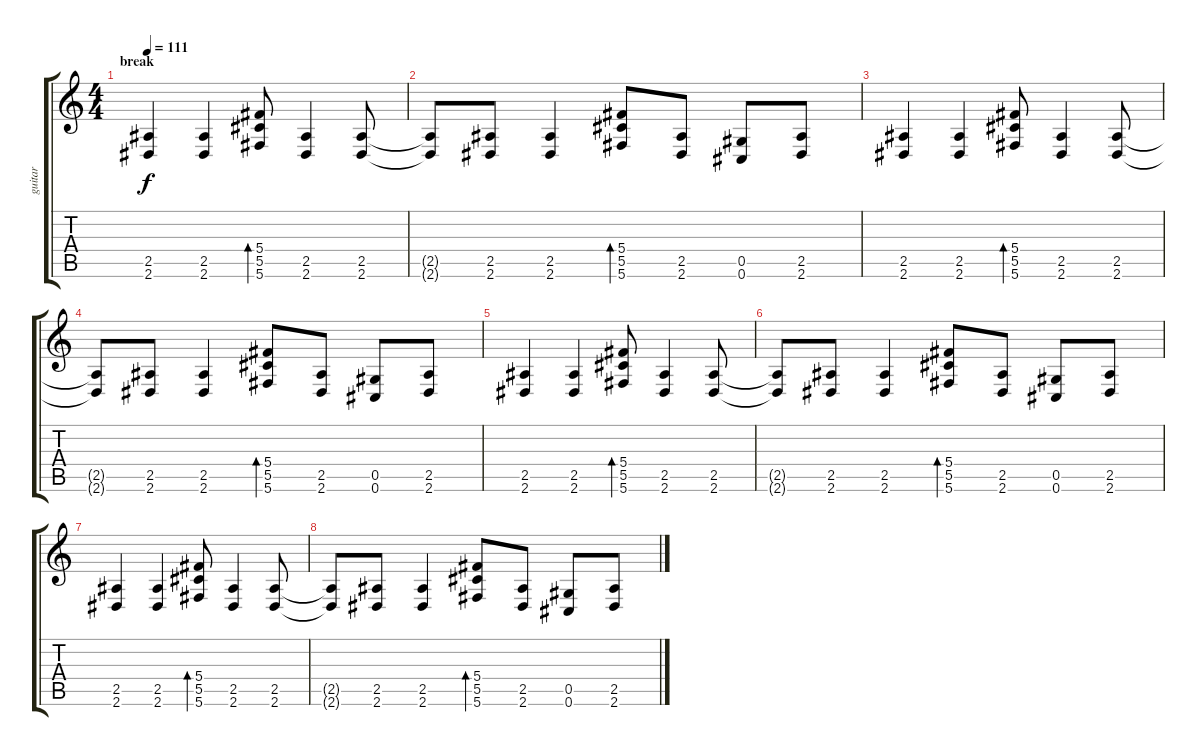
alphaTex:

\track ("guitar" "guitar") {instrument distortionguitar}
\staff {score tabs}
\tuning (Eb4 Bb3 Gb3 Db3 Ab2 Db2) {hide}
\ts (4 4)
\section ("" "break")
\tempo 111
\clef g2
\ks c
(2.5 2.6).4{dy f} (2.5 2.6).4 (5.4 5.5 5.6).8{bd 480} (2.5 2.6).4 (2.5 2.6).8 |
(2.5{t} 2.6{t}).8 (2.5 2.6).8 (2.5 2.6).4 (5.4 5.5 5.6).8{bd 480} (2.5 2.6).8 (0.5 0.6).8 (2.5 2.6).8 |
(2.5 2.6).4 (2.5 2.6).4 (5.4 5.5 5.6).8{bd 480} (2.5 2.6).4 (2.5 2.6).8 |
(2.5{t} 2.6{t}).8 (2.5 2.6).8 (2.5 2.6).4 (5.4 5.5 5.6).8{bd 480} (2.5 2.6).8 (0.5 0.6).8 (2.5 2.6).8 |
(2.5 2.6).4 (2.5 2.6).4 (5.4 5.5 5.6).8{bd 480} (2.5 2.6).4 (2.5 2.6).8 |
(2.5{t} 2.6{t}).8 (2.5 2.6).8 (2.5 2.6).4 (5.4 5.5 5.6).8{bd 480} (2.5 2.6).8 (0.5 0.6).8 (2.5 2.6).8 |
(2.5 2.6).4 (2.5 2.6).4 (5.4 5.5 5.6).8{bd 480} (2.5 2.6).4 (2.5 2.6).8 |
(2.5{t} 2.6{t}).8 (2.5 2.6).8 (2.5 2.6).4 (5.4 5.5 5.6).8{bd 480} (2.5 2.6).8 (0.5 0.6).8 (2.5 2.6).8
